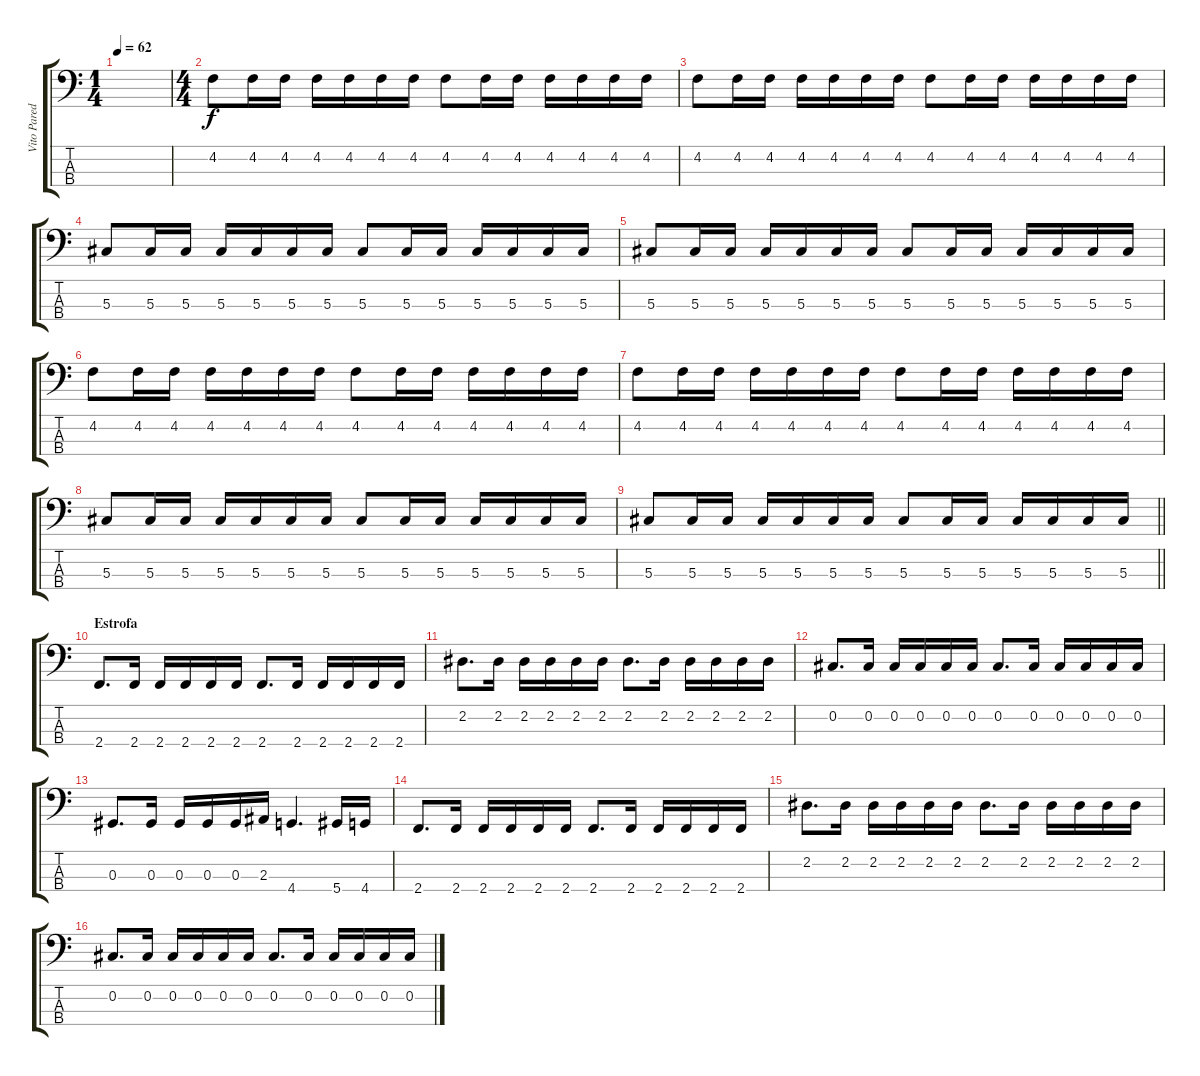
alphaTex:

\track ("Vito Paredes" "Vito Pared") {instrument electricbassfinger}
\staff {score tabs}
\tuning (Gb2 Db2 Ab1 Eb1) {hide}
\ts (1 4)
\tempo 62
\clef f4
\ks c
|
\ts (4 4)
4.2.8 4.2.16 4.2.16 4.2.16 4.2.16 4.2.16 4.2.16 4.2.8 4.2.16 4.2.16 4.2.16 4.2.16 4.2.16 4.2.16 |
4.2.8 4.2.16 4.2.16 4.2.16 4.2.16 4.2.16 4.2.16 4.2.8 4.2.16 4.2.16 4.2.16 4.2.16 4.2.16 4.2.16 |
5.3.8 5.3.16 5.3.16 5.3.16 5.3.16 5.3.16 5.3.16 5.3.8 5.3.16 5.3.16 5.3.16 5.3.16 5.3.16 5.3.16 |
5.3.8 5.3.16 5.3.16 5.3.16 5.3.16 5.3.16 5.3.16 5.3.8 5.3.16 5.3.16 5.3.16 5.3.16 5.3.16 5.3.16 |
4.2.8 4.2.16 4.2.16 4.2.16 4.2.16 4.2.16 4.2.16 4.2.8 4.2.16 4.2.16 4.2.16 4.2.16 4.2.16 4.2.16 |
4.2.8 4.2.16 4.2.16 4.2.16 4.2.16 4.2.16 4.2.16 4.2.8 4.2.16 4.2.16 4.2.16 4.2.16 4.2.16 4.2.16 |
5.3.8 5.3.16 5.3.16 5.3.16 5.3.16 5.3.16 5.3.16 5.3.8 5.3.16 5.3.16 5.3.16 5.3.16 5.3.16 5.3.16 |
\barLineRight lightlight
5.3.8 5.3.16 5.3.16 5.3.16 5.3.16 5.3.16 5.3.16 5.3.8 5.3.16 5.3.16 5.3.16 5.3.16 5.3.16 5.3.16 |
\section ("" "Estrofa")
2.4.8{d} 2.4.16 2.4.16 2.4.16 2.4.16 2.4.16 2.4.8{d} 2.4.16 2.4.16 2.4.16 2.4.16 2.4.16 |
2.2.8{d} 2.2.16 2.2.16 2.2.16 2.2.16 2.2.16 2.2.8{d} 2.2.16 2.2.16 2.2.16 2.2.16 2.2.16 |
0.2.8{d} 0.2.16 0.2.16 0.2.16 0.2.16 0.2.16 0.2.8{d} 0.2.16 0.2.16 0.2.16 0.2.16 0.2.16 |
0.3.8{d} 0.3.16 0.3.16 0.3.16 0.3.16 2.3.16 4.4.4{d} 5.4.16 4.4.16 |
2.4.8{d} 2.4.16 2.4.16 2.4.16 2.4.16 2.4.16 2.4.8{d} 2.4.16 2.4.16 2.4.16 2.4.16 2.4.16 |
2.2.8{d} 2.2.16 2.2.16 2.2.16 2.2.16 2.2.16 2.2.8{d} 2.2.16 2.2.16 2.2.16 2.2.16 2.2.16 |
0.2.8{d} 0.2.16 0.2.16 0.2.16 0.2.16 0.2.16 0.2.8{d} 0.2.16 0.2.16 0.2.16 0.2.16 0.2.16
